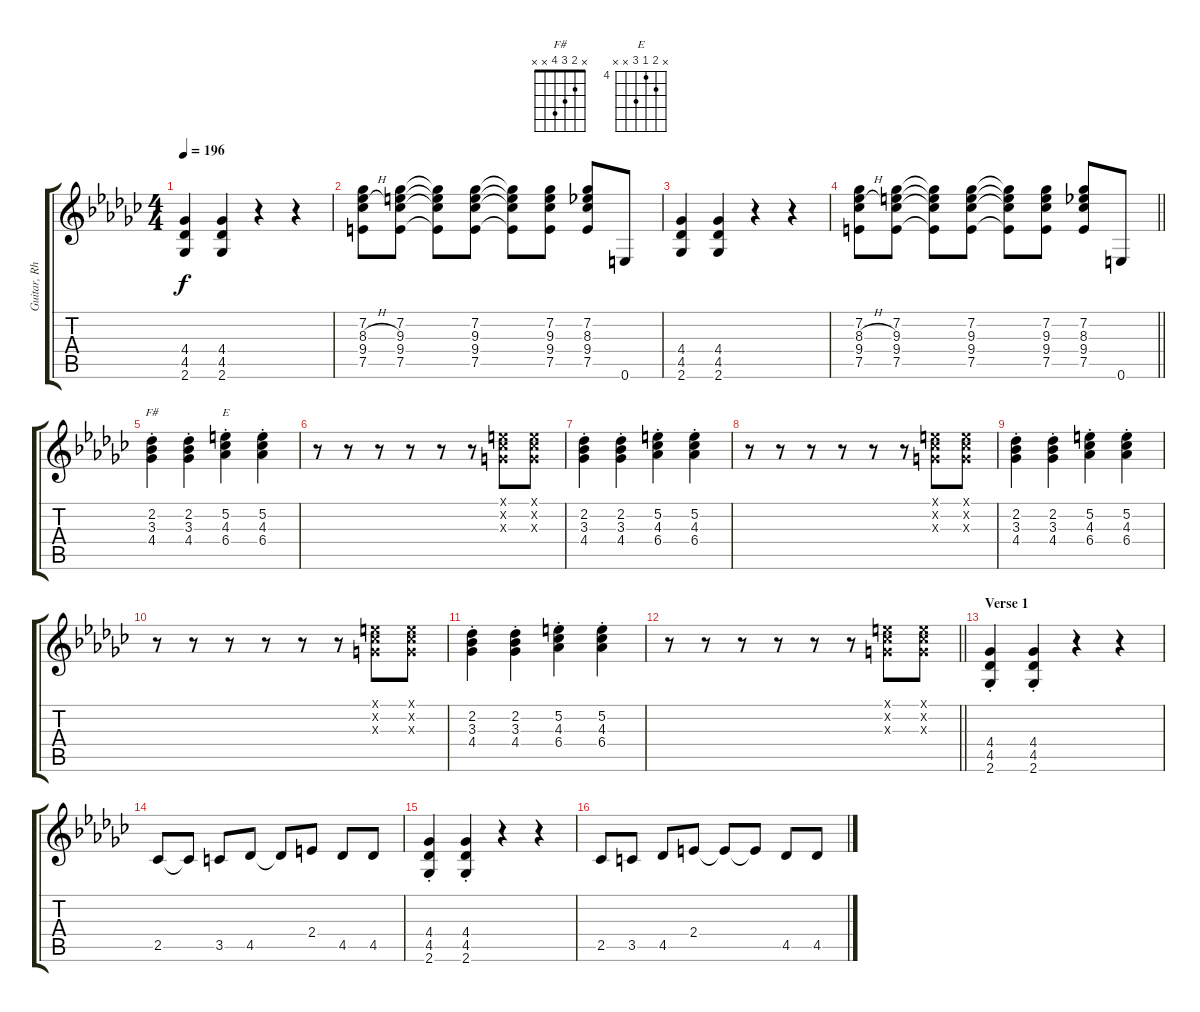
\track ("Guitar, Rhythm" "Guitar, Rh") {instrument overdrivenguitar}
\staff {score tabs}
\tuning (E4 B3 G3 D3 A2 E2) {hide}
\chord ("F#" x 2 3 4 x x)
\chord ("E" x 5 4 6 x x) {firstfret 4}
\ts (4 4)
\tempo 196
\clef g2
\ks gb
(4.4 4.5 2.6).4{dy f} (4.4 4.5 2.6).4 r.4 r.4 |
(7.2 8.3{h} 9.4 7.5).8 (7.2 9.3 9.4 7.5).8 (7.2{t} 9.3{t} 9.4{t} 7.5{t}).8 (7.2 9.3 9.4 7.5).8 (7.2{t} 9.3{t} 9.4{t} 7.5{t}).8 (7.2 9.3 9.4 7.5).8 (7.2 8.3 9.4 7.5).8 0.6.8 |
(4.4 4.5 2.6).4 (4.4 4.5 2.6).4 r.4 r.4 |
\barLineRight lightlight
(7.2 8.3{h} 9.4 7.5).8 (7.2 9.3 9.4 7.5).8 (7.2{t} 9.3{t} 9.4{t} 7.5{t}).8 (7.2 9.3 9.4 7.5).8 (7.2{t} 9.3{t} 9.4{t} 7.5{t}).8 (7.2 9.3 9.4 7.5).8 (7.2 8.3 9.4 7.5).8 0.6.8 |
(2.2{st} 3.3{st} 4.4{st}).4{ch "F#"} (2.2{st} 3.3{st} 4.4{st}).4 (5.2{st} 4.3{st} 6.4{st}).4{ch "E"} (5.2{st} 4.3{st} 6.4{st}).4 |
r.8 r.8 r.8 r.8 r.8 r.8 (0.1{x} 0.2{x} 0.3{x}).8 (0.1{x} 0.2{x} 0.3{x}).8 |
(2.2{st} 3.3{st} 4.4{st}).4 (2.2{st} 3.3{st} 4.4{st}).4 (5.2{st} 4.3{st} 6.4{st}).4 (5.2{st} 4.3{st} 6.4{st}).4 |
r.8 r.8 r.8 r.8 r.8 r.8 (0.1{x} 0.2{x} 0.3{x}).8 (0.1{x} 0.2{x} 0.3{x}).8 |
(2.2{st} 3.3{st} 4.4{st}).4 (2.2{st} 3.3{st} 4.4{st}).4 (5.2{st} 4.3{st} 6.4{st}).4 (5.2{st} 4.3{st} 6.4{st}).4 |
r.8 r.8 r.8 r.8 r.8 r.8 (0.1{x} 0.2{x} 0.3{x}).8 (0.1{x} 0.2{x} 0.3{x}).8 |
(2.2{st} 3.3{st} 4.4{st}).4 (2.2{st} 3.3{st} 4.4{st}).4 (5.2{st} 4.3{st} 6.4{st}).4 (5.2{st} 4.3{st} 6.4{st}).4 |
\barLineRight lightlight
r.8 r.8 r.8 r.8 r.8 r.8 (0.1{x} 0.2{x} 0.3{x}).8 (0.1{x} 0.2{x} 0.3{x}).8 |
\section ("" "Verse 1")
(4.4{st} 4.5{st} 2.6{st}).4 (4.4{st} 4.5{st} 2.6{st}).4 r.4 r.4 |
2.5.8 2.5{t}.8 3.5.8 4.5.8 4.5{t}.8 2.4.8 4.5.8 4.5.8 |
(4.4{st} 4.5{st} 2.6{st}).4 (4.4{st} 4.5{st} 2.6{st}).4 r.4 r.4 |
2.5.8 3.5.8 4.5.8 2.4.8 2.4{t}.8 2.4{t}.8 4.5.8 4.5.8
